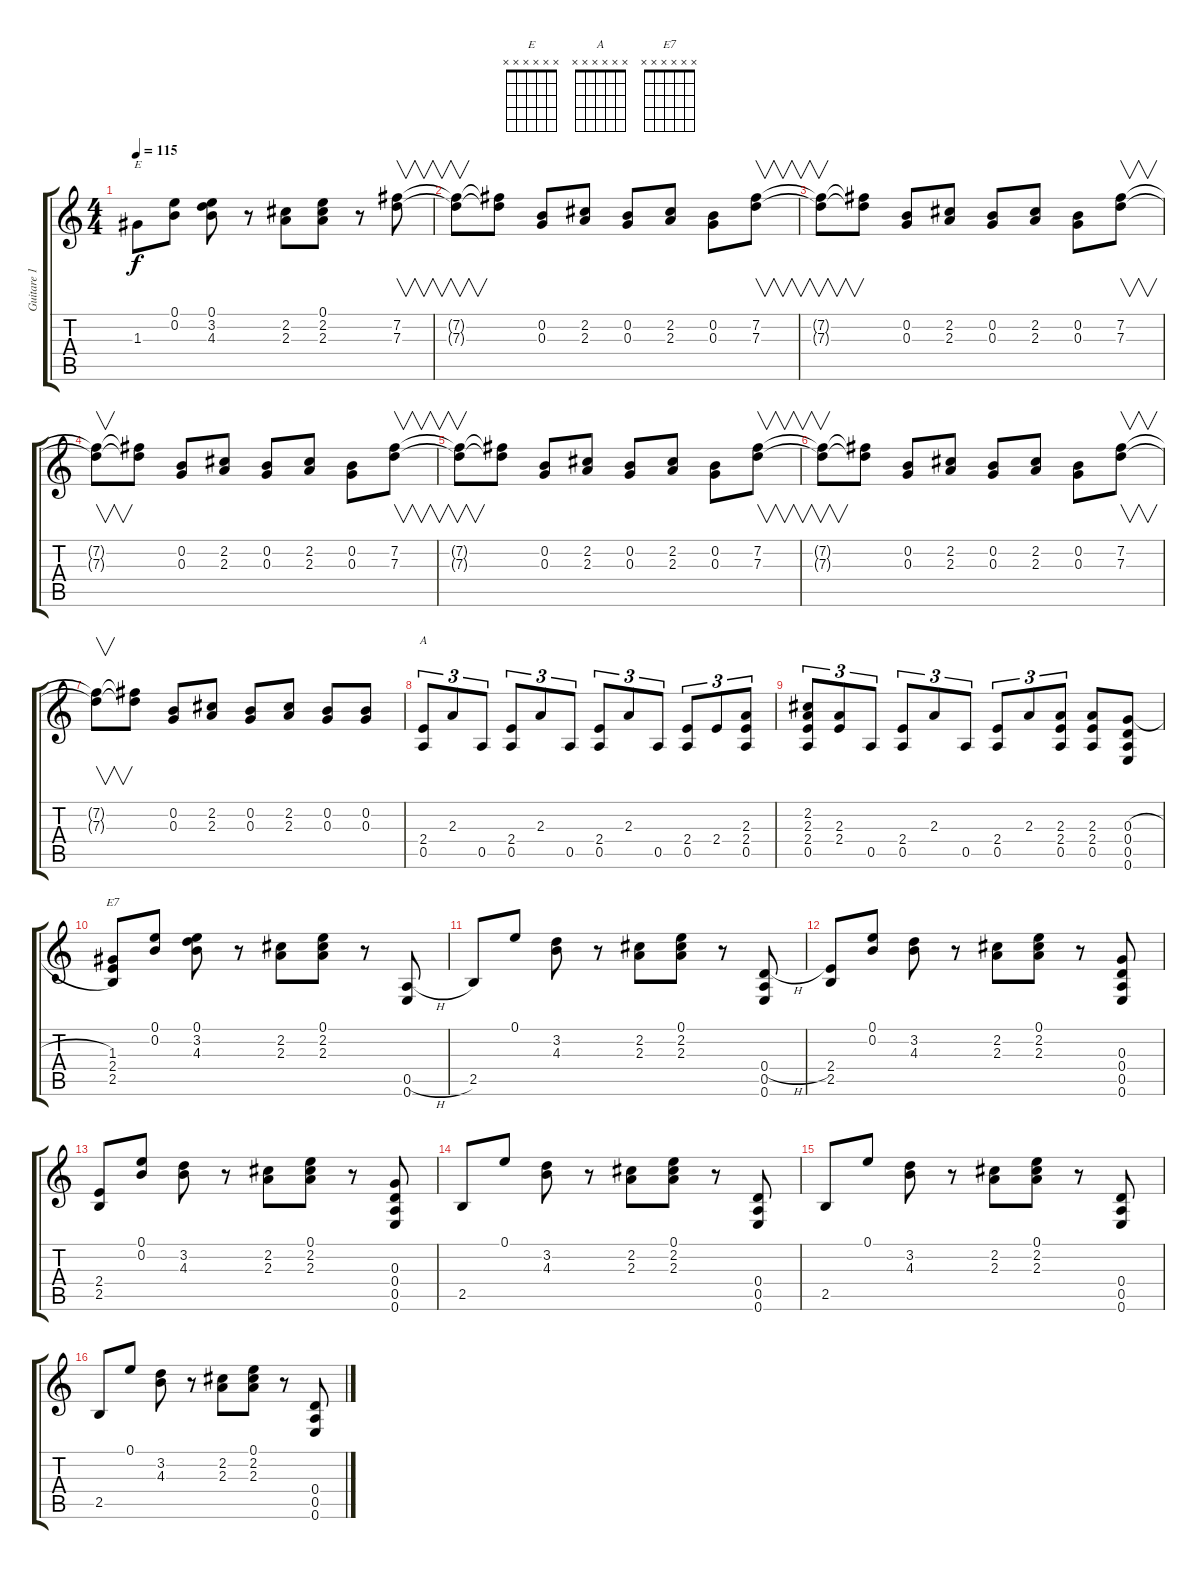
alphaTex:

\track ("Guitare 1" "Guitare 1") {instrument overdrivenguitar}
\staff {score tabs}
\tuning (E4 B3 G3 D3 A2 E2) {hide}
\chord ("E" x x x x x x) {firstfret 0}
\chord ("A" x x x x x x) {firstfret 0}
\chord ("E7" x x x x x x) {firstfret 0}
\ts (4 4)
\tempo 115
\clef g2
\ks c
1.3.8{ch "E" dy f} (0.1 0.2).8 (0.1 3.2 4.3).8 r.8 (2.2 2.3).8 (0.1 2.2 2.3).8 r.8 (7.2 7.3).8{v} |
(7.2{t} 7.3{t}).8{v} (7.2{t} 7.3{t}).8 (0.2 0.3).8 (2.2 2.3).8 (0.2 0.3).8 (2.2 2.3).8 (0.2 0.3).8 (7.2 7.3).8{v} |
(7.2{t} 7.3{t}).8{v} (7.2{t} 7.3{t}).8 (0.2 0.3).8 (2.2 2.3).8 (0.2 0.3).8 (2.2 2.3).8 (0.2 0.3).8 (7.2 7.3).8{v} |
(7.2{t} 7.3{t}).8{v} (7.2{t} 7.3{t}).8 (0.2 0.3).8 (2.2 2.3).8 (0.2 0.3).8 (2.2 2.3).8 (0.2 0.3).8 (7.2 7.3).8{v} |
(7.2{t} 7.3{t}).8{v} (7.2{t} 7.3{t}).8 (0.2 0.3).8 (2.2 2.3).8 (0.2 0.3).8 (2.2 2.3).8 (0.2 0.3).8 (7.2 7.3).8{v} |
(7.2{t} 7.3{t}).8{v} (7.2{t} 7.3{t}).8 (0.2 0.3).8 (2.2 2.3).8 (0.2 0.3).8 (2.2 2.3).8 (0.2 0.3).8 (7.2 7.3).8{v} |
(7.2{t} 7.3{t}).8{v} (7.2{t} 7.3{t}).8 (0.2 0.3).8 (2.2 2.3).8 (0.2 0.3).8 (2.2 2.3).8 (0.2 0.3).8 (0.2 0.3).8 |
(2.4 0.5).8{tu (3 2) ch "A"} 2.3.8{tu (3 2)} 0.5.8{tu (3 2)} (2.4 0.5).8{tu (3 2)} 2.3.8{tu (3 2)} 0.5.8{tu (3 2)} (2.4 0.5).8{tu (3 2)} 2.3.8{tu (3 2)} 0.5.8{tu (3 2)} (2.4 0.5).8{tu (3 2)} 2.4.8{tu (3 2)} (2.3 2.4 0.5).8{tu (3 2)} |
(2.2 2.3 2.4 0.5).8{tu (3 2)} (2.3 2.4).8{tu (3 2)} 0.5.8{tu (3 2)} (2.4 0.5).8{tu (3 2)} 2.3.8{tu (3 2)} 0.5.8{tu (3 2)} (2.4 0.5).8{tu (3 2)} 2.3.8{tu (3 2)} (2.3 2.4 0.5).8{tu (3 2)} (2.3 2.4 0.5).8 (0.3{h} 0.4 0.5 0.6).8 |
(1.3 2.4 2.5).8{ch "E7"} (0.1 0.2).8 (0.1 3.2 4.3).8 r.8 (2.2 2.3).8 (0.1 2.2 2.3).8 r.8 (0.5{h} 0.6).8 |
2.5.8 0.1.8 (3.2 4.3).8 r.8 (2.2 2.3).8 (0.1 2.2 2.3).8 r.8 (0.4{h} 0.5 0.6).8 |
(2.4 2.5).8 (0.1 0.2).8 (3.2 4.3).8 r.8 (2.2 2.3).8 (0.1 2.2 2.3).8 r.8 (0.3 0.4 0.5 0.6).8 |
(2.4 2.5).8 (0.1 0.2).8 (3.2 4.3).8 r.8 (2.2 2.3).8 (0.1 2.2 2.3).8 r.8 (0.3 0.4 0.5 0.6).8 |
2.5.8 0.1.8 (3.2 4.3).8 r.8 (2.2 2.3).8 (0.1 2.2 2.3).8 r.8 (0.4 0.5 0.6).8 |
2.5.8 0.1.8 (3.2 4.3).8 r.8 (2.2 2.3).8 (0.1 2.2 2.3).8 r.8 (0.4 0.5 0.6).8 |
2.5.8 0.1.8 (3.2 4.3).8 r.8 (2.2 2.3).8 (0.1 2.2 2.3).8 r.8 (0.4 0.5 0.6).8
